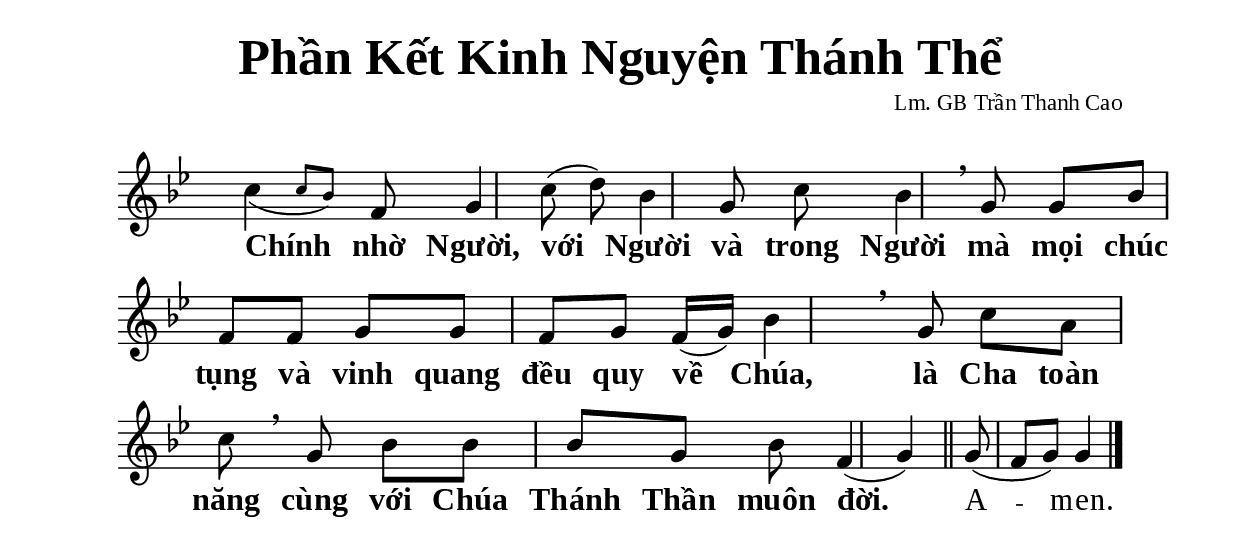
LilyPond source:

% Cài đặt chung
\version "2.20.0"
\include "english.ly"

\header {
  title = \markup { \fontsize #3 "Phần Kết Kinh Nguyện Thánh Thể" }
  poet = " "
  composer = "Lm. GB Trần Thanh Cao"
  arranger = " "
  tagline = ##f
}

\paper {
  #(set-paper-size "a4")
  top-margin = 10\mm
  bottom-margin = 10\mm
  left-margin = 20\mm
  right-margin = 20\mm
  indent = #0
  #(define fonts
    (make-pango-font-tree
      "Liberation Serif"
      "Liberation Serif"
      "Liberation Serif"
      (/ 20 20)))
  page-count = #1
}

% Nhạc phiên khúc
nhacPhienKhucMot = \relative c'' {
  \afterGrace c4 _({c8 bf)} f g4 c8 (d) bf4 g8 c bf4 \breathe
  g8 g bf f f g g f g f16 (g) bf4 \breathe
  g8 c a c \breathe
  g bf bf bf g bf f4 (g) \bar "||"
  g8 (f g) g4 \bar "|."
}

% Lời phiên khúc
loiPhienKhucMot = \lyricmode {
  \override LyricText.font-series = #'bold
  Chính nhờ Người, với Người và trong Người
  mà mọi chúc tụng và vinh quang đều quy về Chúa,
  là Cha toàn năng cùng với Chúa Thánh Thần muôn đời.
  \override LyricText.font-series = #'normal
  A -- men.
}


% Dàn trang
\score {
  \new ChoirStaff <<
    \new Staff = phienKhuc \with {
        \magnifyStaff #(magstep +1)
      }
      <<
      \new Voice = beSop {
        \key bf \major \time 2/4 \nhacPhienKhucMot
      }
    >>
    \new Lyrics \lyricsto beSop \loiPhienKhucMot
  >>
  \layout {
    \override Staff.TimeSignature.transparent = ##t
    \override Lyrics.LyricText.font-size = #+3
    \override Lyrics.LyricSpace.minimum-distance = #2.0
    \override Score.BarNumber.break-visibility = ##(#f #f #f)
    \override Score.SpacingSpanner.uniform-stretching = ##t
    \set Score.barAlways = ##t
    \set Score.defaultBarType = ""
  } 
}
